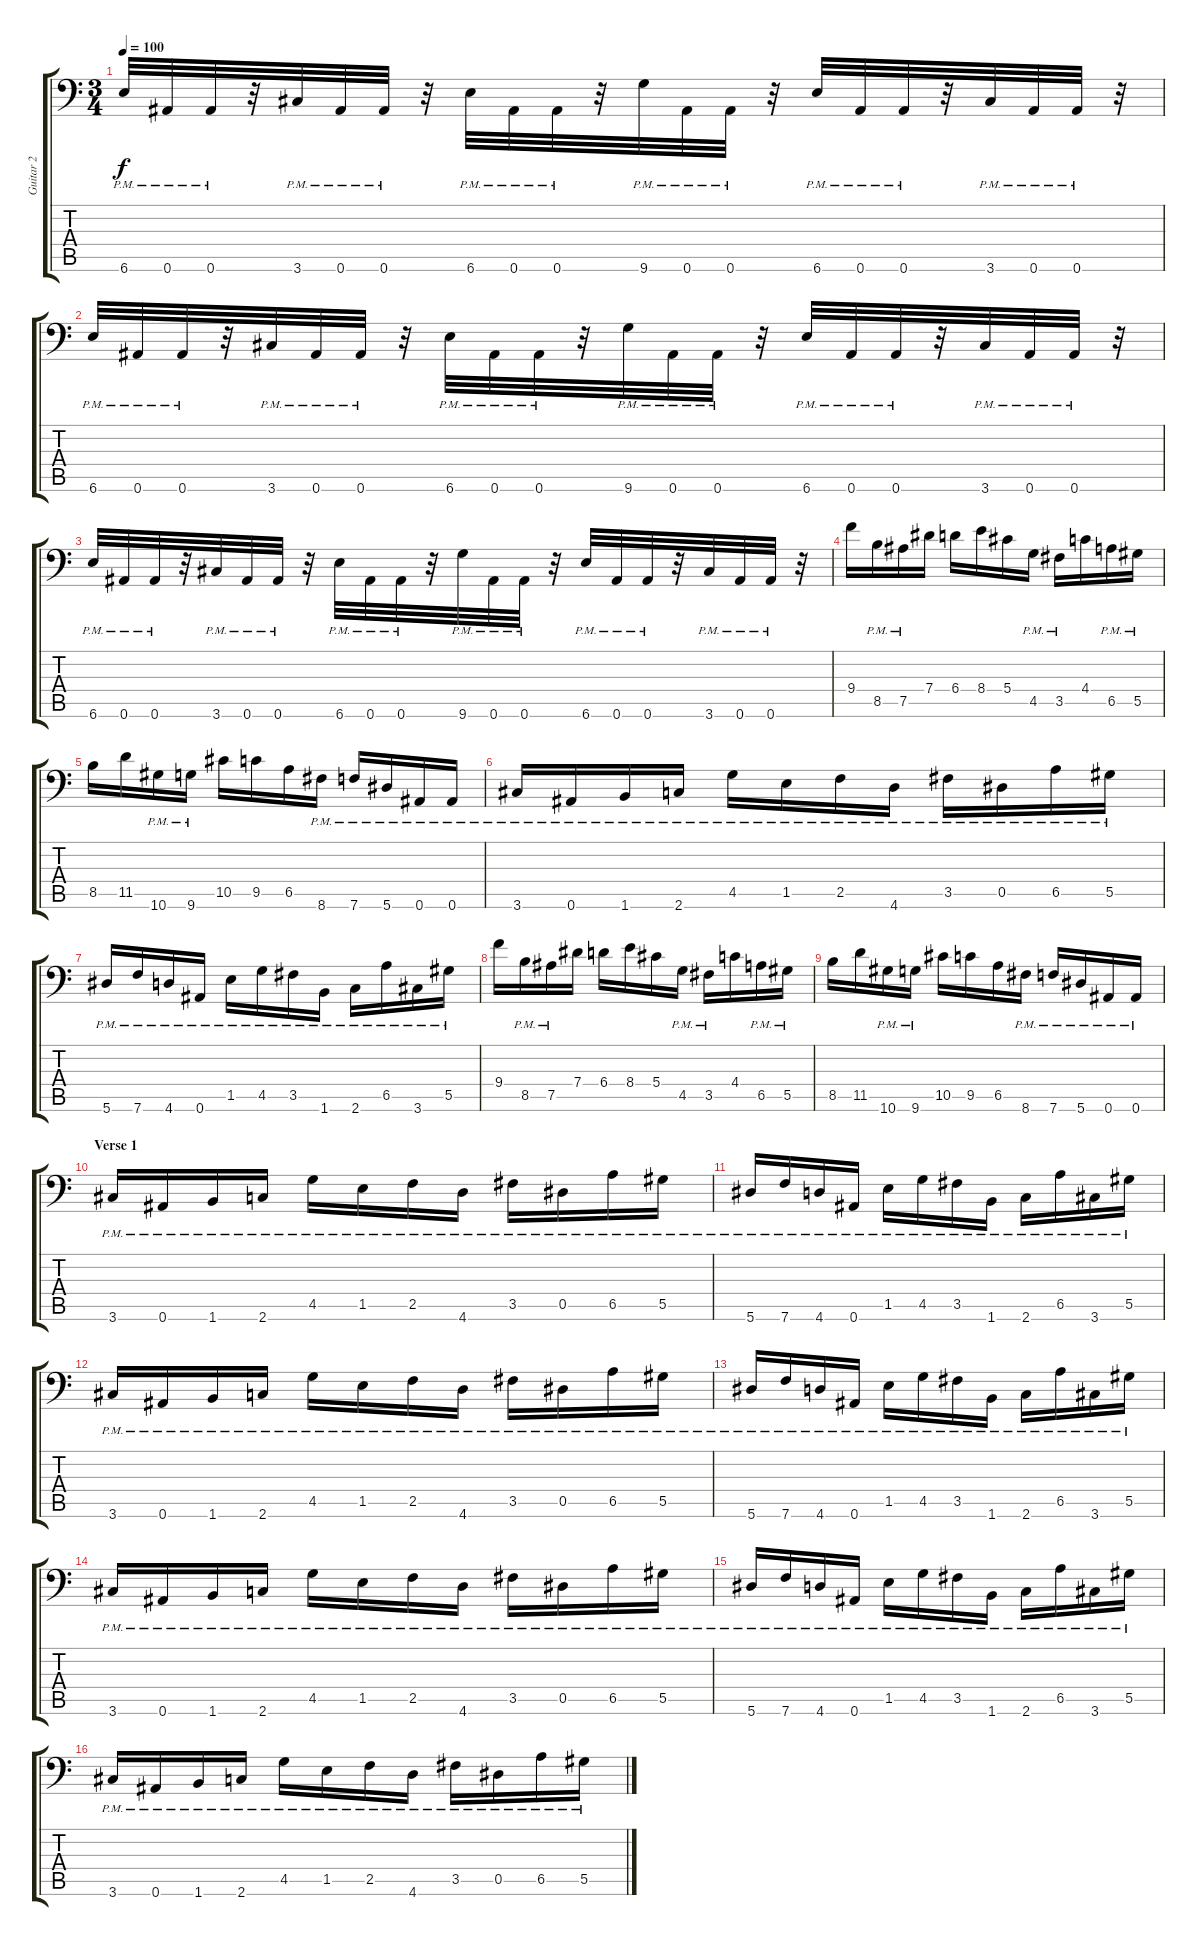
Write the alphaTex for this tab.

\track ("Guitar 2" "Guitar 2") {instrument distortionguitar}
\staff {score tabs}
\tuning (Bb3 F3 Db3 Ab2 Eb2 Bb1) {hide}
\ts (3 4)
\tempo 100
\clef f4
\ks c
6.6{pm}.32{dy f} 0.6{pm}.32 0.6{pm}.32 r.32 3.6{pm}.32 0.6{pm}.32 0.6{pm}.32 r.32 6.6{pm}.32 0.6{pm}.32 0.6{pm}.32 r.32 9.6{pm}.32 0.6{pm}.32 0.6{pm}.32 r.32 6.6{pm}.32 0.6{pm}.32 0.6{pm}.32 r.32 3.6{pm}.32 0.6{pm}.32 0.6{pm}.32 r.32 |
6.6{pm}.32 0.6{pm}.32 0.6{pm}.32 r.32 3.6{pm}.32 0.6{pm}.32 0.6{pm}.32 r.32 6.6{pm}.32 0.6{pm}.32 0.6{pm}.32 r.32 9.6{pm}.32 0.6{pm}.32 0.6{pm}.32 r.32 6.6{pm}.32 0.6{pm}.32 0.6{pm}.32 r.32 3.6{pm}.32 0.6{pm}.32 0.6{pm}.32 r.32 |
6.6{pm}.32 0.6{pm}.32 0.6{pm}.32 r.32 3.6{pm}.32 0.6{pm}.32 0.6{pm}.32 r.32 6.6{pm}.32 0.6{pm}.32 0.6{pm}.32 r.32 9.6{pm}.32 0.6{pm}.32 0.6{pm}.32 r.32 6.6{pm}.32 0.6{pm}.32 0.6{pm}.32 r.32 3.6{pm}.32 0.6{pm}.32 0.6{pm}.32 r.32 |
9.4.16 8.5{pm}.16 7.5{pm}.16 7.4.16 6.4.16 8.4.16 5.4.16 4.5{pm}.16 3.5{pm}.16 4.4.16 6.5{pm}.16 5.5{pm}.16 |
8.5.16 11.5.16 10.6{pm}.16 9.6{pm}.16 10.5.16 9.5.16 6.5.16 8.6{pm}.16 7.6{pm}.16 5.6{pm}.16 0.6{pm}.16 0.6{pm}.16 |
3.6{pm}.16 0.6{pm}.16 1.6{pm}.16 2.6{pm}.16 4.5{pm}.16 1.5{pm}.16 2.5{pm}.16 4.6{pm}.16 3.5{pm}.16 0.5{pm}.16 6.5{pm}.16 5.5{pm}.16 |
5.6{pm}.16 7.6{pm}.16 4.6{pm}.16 0.6{pm}.16 1.5{pm}.16 4.5{pm}.16 3.5{pm}.16 1.6{pm}.16 2.6{pm}.16 6.5{pm}.16 3.6{pm}.16 5.5{pm}.16 |
9.4.16 8.5{pm}.16 7.5{pm}.16 7.4.16 6.4.16 8.4.16 5.4.16 4.5{pm}.16 3.5{pm}.16 4.4.16 6.5{pm}.16 5.5{pm}.16 |
8.5.16 11.5.16 10.6{pm}.16 9.6{pm}.16 10.5.16 9.5.16 6.5.16 8.6{pm}.16 7.6{pm}.16 5.6{pm}.16 0.6{pm}.16 0.6{pm}.16 |
\section ("" "Verse 1")
3.6{pm}.16 0.6{pm}.16 1.6{pm}.16 2.6{pm}.16 4.5{pm}.16 1.5{pm}.16 2.5{pm}.16 4.6{pm}.16 3.5{pm}.16 0.5{pm}.16 6.5{pm}.16 5.5{pm}.16 |
5.6{pm}.16 7.6{pm}.16 4.6{pm}.16 0.6{pm}.16 1.5{pm}.16 4.5{pm}.16 3.5{pm}.16 1.6{pm}.16 2.6{pm}.16 6.5{pm}.16 3.6{pm}.16 5.5{pm}.16 |
3.6{pm}.16 0.6{pm}.16 1.6{pm}.16 2.6{pm}.16 4.5{pm}.16 1.5{pm}.16 2.5{pm}.16 4.6{pm}.16 3.5{pm}.16 0.5{pm}.16 6.5{pm}.16 5.5{pm}.16 |
5.6{pm}.16 7.6{pm}.16 4.6{pm}.16 0.6{pm}.16 1.5{pm}.16 4.5{pm}.16 3.5{pm}.16 1.6{pm}.16 2.6{pm}.16 6.5{pm}.16 3.6{pm}.16 5.5{pm}.16 |
3.6{pm}.16 0.6{pm}.16 1.6{pm}.16 2.6{pm}.16 4.5{pm}.16 1.5{pm}.16 2.5{pm}.16 4.6{pm}.16 3.5{pm}.16 0.5{pm}.16 6.5{pm}.16 5.5{pm}.16 |
5.6{pm}.16 7.6{pm}.16 4.6{pm}.16 0.6{pm}.16 1.5{pm}.16 4.5{pm}.16 3.5{pm}.16 1.6{pm}.16 2.6{pm}.16 6.5{pm}.16 3.6{pm}.16 5.5{pm}.16 |
3.6{pm}.16 0.6{pm}.16 1.6{pm}.16 2.6{pm}.16 4.5{pm}.16 1.5{pm}.16 2.5{pm}.16 4.6{pm}.16 3.5{pm}.16 0.5{pm}.16 6.5{pm}.16 5.5{pm}.16
